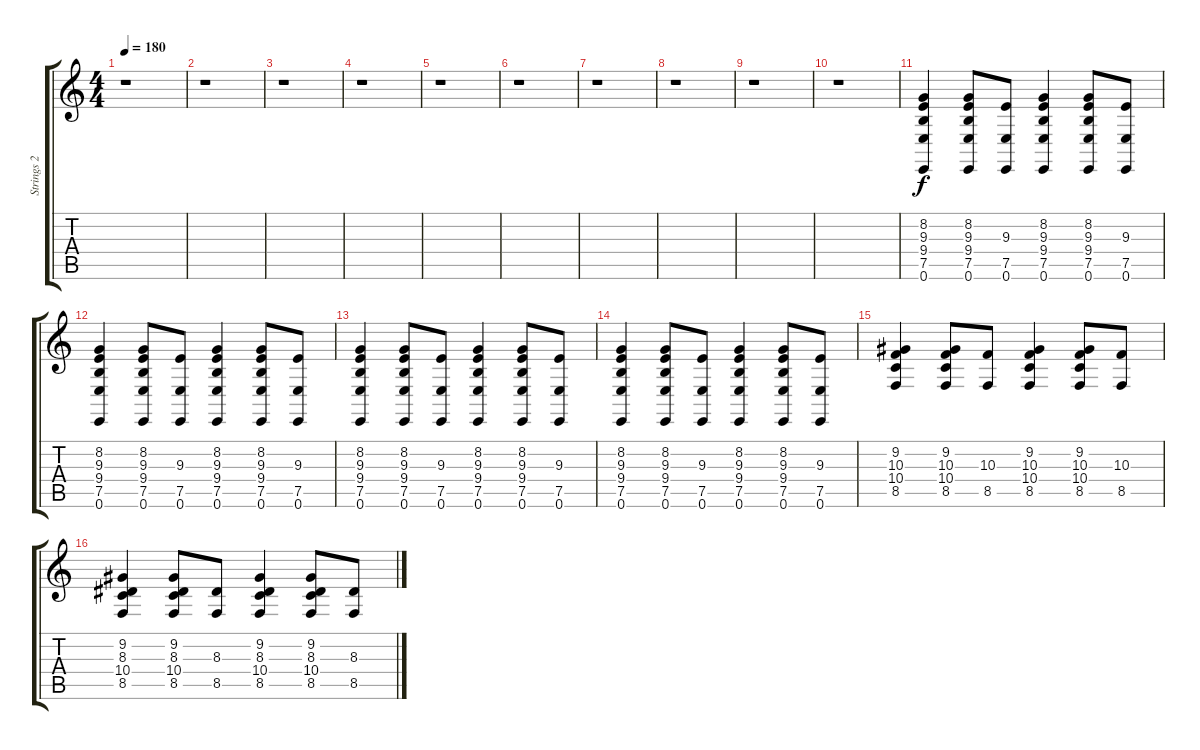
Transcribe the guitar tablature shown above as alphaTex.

\track ("Strings 2" "Strings 2") {instrument stringensemble1}
\staff {score tabs}
\tuning (E4 B3 G3 D3 A2 E2) {hide}
\ts (4 4)
\tempo 180
\clef g2
\ks c
r.1{dy f} |
r.1 |
r.1 |
r.1 |
r.1 |
r.1 |
r.1 |
r.1 |
r.1 |
r.1 |
(8.2 9.3 9.4 7.5 0.6).4 (8.2 9.3 9.4 7.5 0.6).8 (9.3 7.5 0.6).8 (8.2 9.3 9.4 7.5 0.6).4 (8.2 9.3 9.4 7.5 0.6).8 (9.3 7.5 0.6).8 |
(8.2 9.3 9.4 7.5 0.6).4 (8.2 9.3 9.4 7.5 0.6).8 (9.3 7.5 0.6).8 (8.2 9.3 9.4 7.5 0.6).4 (8.2 9.3 9.4 7.5 0.6).8 (9.3 7.5 0.6).8 |
(8.2 9.3 9.4 7.5 0.6).4 (8.2 9.3 9.4 7.5 0.6).8 (9.3 7.5 0.6).8 (8.2 9.3 9.4 7.5 0.6).4 (8.2 9.3 9.4 7.5 0.6).8 (9.3 7.5 0.6).8 |
(8.2 9.3 9.4 7.5 0.6).4 (8.2 9.3 9.4 7.5 0.6).8 (9.3 7.5 0.6).8 (8.2 9.3 9.4 7.5 0.6).4 (8.2 9.3 9.4 7.5 0.6).8 (9.3 7.5 0.6).8 |
(9.2 10.3 10.4 8.5).4 (9.2 10.3 10.4 8.5).8 (10.3 8.5).8 (9.2 10.3 10.4 8.5).4 (9.2 10.3 10.4 8.5).8 (10.3 8.5).8 |
(9.2 8.3 10.4 8.5).4 (9.2 8.3 10.4 8.5).8 (8.3 8.5).8 (9.2 8.3 10.4 8.5).4 (9.2 8.3 10.4 8.5).8 (8.3 8.5).8
